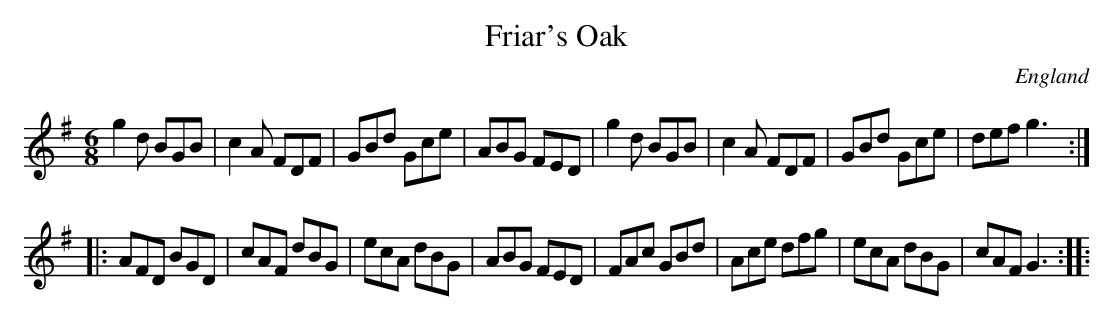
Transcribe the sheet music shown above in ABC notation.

X:1
T:Friar's Oak
L:1/8
M:6/8
O:England
K:G
g2d BGB | c2A FDF | GBd Gce | ABG FED | \
g2d BGB | c2A FDF | GBd Gce | def g3 ::
AFD BGD | cAF dBG | ecA dBG | ABG FED | \
FAc GBd | Ace dfg | ecA dBG | cAF G3 ::
